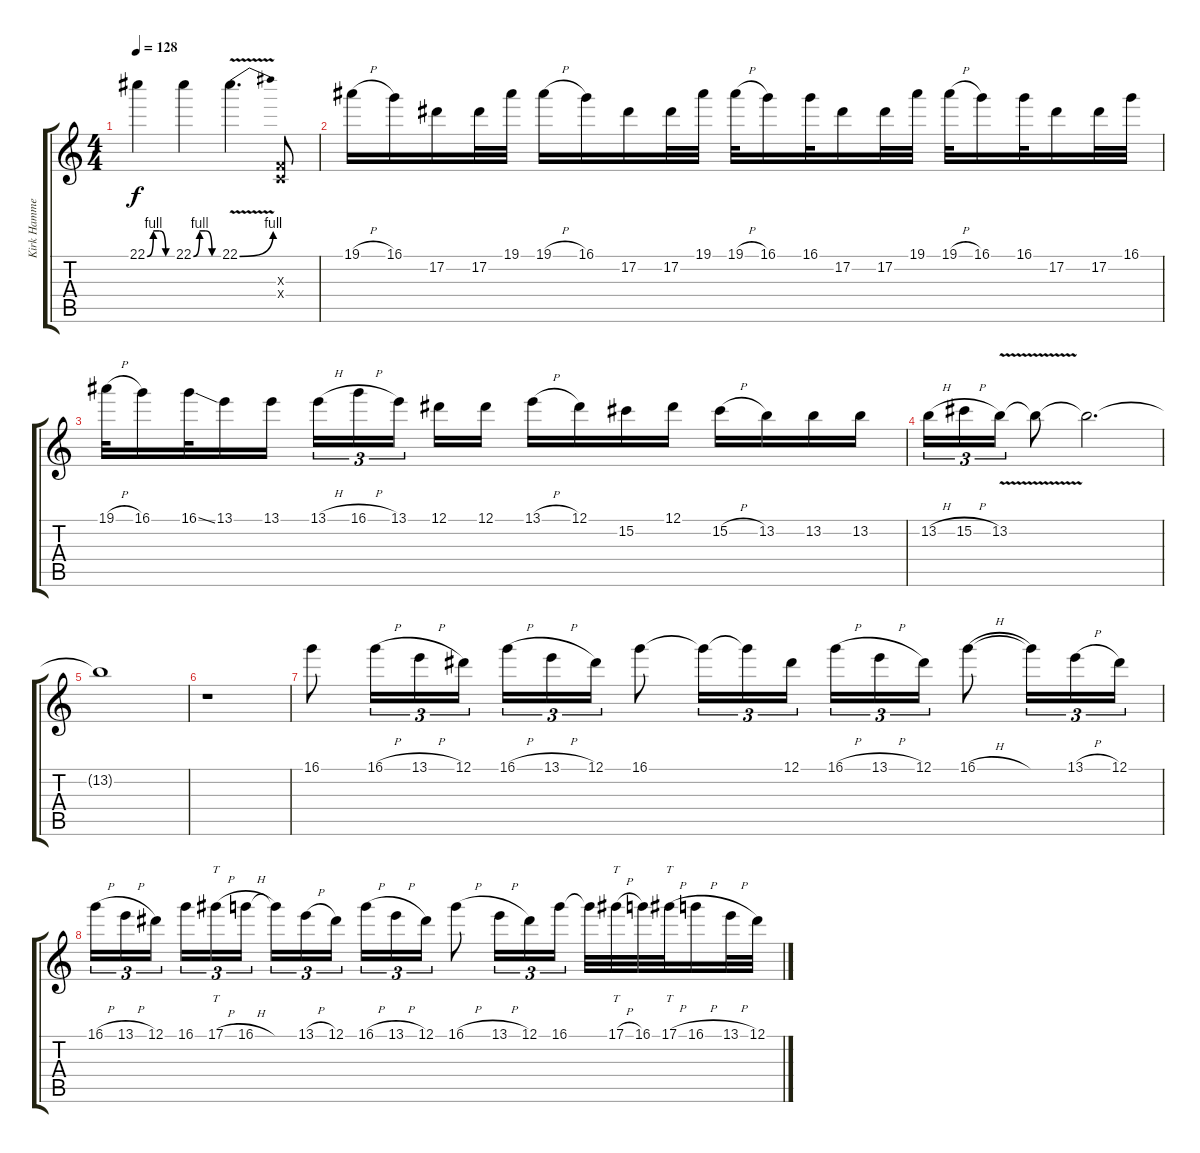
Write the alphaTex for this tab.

\track ("Kirk Hammett (Distortion Guitar)" "Kirk Hamme") {instrument overdrivenguitar}
\staff {score tabs}
\tuning (Eb4 Bb3 Gb3 Db3 Ab2 Eb2) {hide}
\ts (4 4)
\tempo 128
\clef g2
\ks c
22.1{be (custom 0 0 15 4 30 4 45 0 60 0)}.4{dy f} 22.1{be (custom 0 0 15 4 30 4 45 0 60 0)}.4 22.1{be (bend 0 0 60 4) v}.4{d} (-1.3{x} -1.4{x}).8 |
19.1{h}.16 16.1.16 17.2.16 17.2.32 19.1.32 19.1{h}.16 16.1.16 17.2.16 17.2.32 19.1.32 19.1{h}.32 16.1.16 16.1.32 17.2.16 17.2.32 19.1.32 19.1{h}.32 16.1.16 16.1.32 17.2.16 17.2.32 16.1.32 |
19.1{h}.32 16.1.16 16.1{ss}.32 13.1.16 13.1.16 13.1{h}.16{tu (3 2)} 16.1{h}.16{tu (3 2)} 13.1.16{tu (3 2)} 12.1.16 12.1.16 13.1{h}.16 12.1.16 15.2.16 12.1.16 15.2{h}.16 13.2.16 13.2.16 13.2.16 |
13.2{h}.16{tu (3 2)} 15.2{h}.16{tu (3 2)} 13.2{v}.16{tu (3 2)} 13.2{t}.8 13.2{t}.2{d} |
13.2{t}.1 |
r.1 |
16.1.8 16.1{h}.16{tu (3 2)} 13.1{h}.16{tu (3 2)} 12.1.16{tu (3 2)} 16.1{h}.16{tu (3 2)} 13.1{h}.16{tu (3 2)} 12.1.16{tu (3 2)} 16.1.8 16.1{t}.16{tu (3 2)} 16.1{t}.16{tu (3 2)} 12.1.16{tu (3 2)} 16.1{h}.16{tu (3 2)} 13.1{h}.16{tu (3 2)} 12.1.16{tu (3 2)} 16.1{h}.8 16.1{t}.16{tu (3 2)} 13.1{h}.16{tu (3 2)} 12.1.16{tu (3 2)} |
16.1{h}.16{tu (3 2)} 13.1{h}.16{tu (3 2)} 12.1.16{tu (3 2)} 16.1.16{tu (3 2)} 17.1{h}.16{tt tu (3 2)} 16.1{h}.16{tu (3 2)} 16.1{t}.16{tu (3 2)} 13.1{h}.16{tu (3 2)} 12.1.16{tu (3 2)} 16.1{h}.16{tu (3 2)} 13.1{h}.16{tu (3 2)} 12.1.16{tu (3 2)} 16.1{h}.8 13.1{h}.16{tu (3 2)} 12.1.16{tu (3 2)} 16.1.16{tu (3 2)} 16.1{t}.32 17.1{h}.32{tt} 16.1.32 17.1{h}.32{tt} 16.1{h}.16 13.1{h}.32 12.1{h}.32
